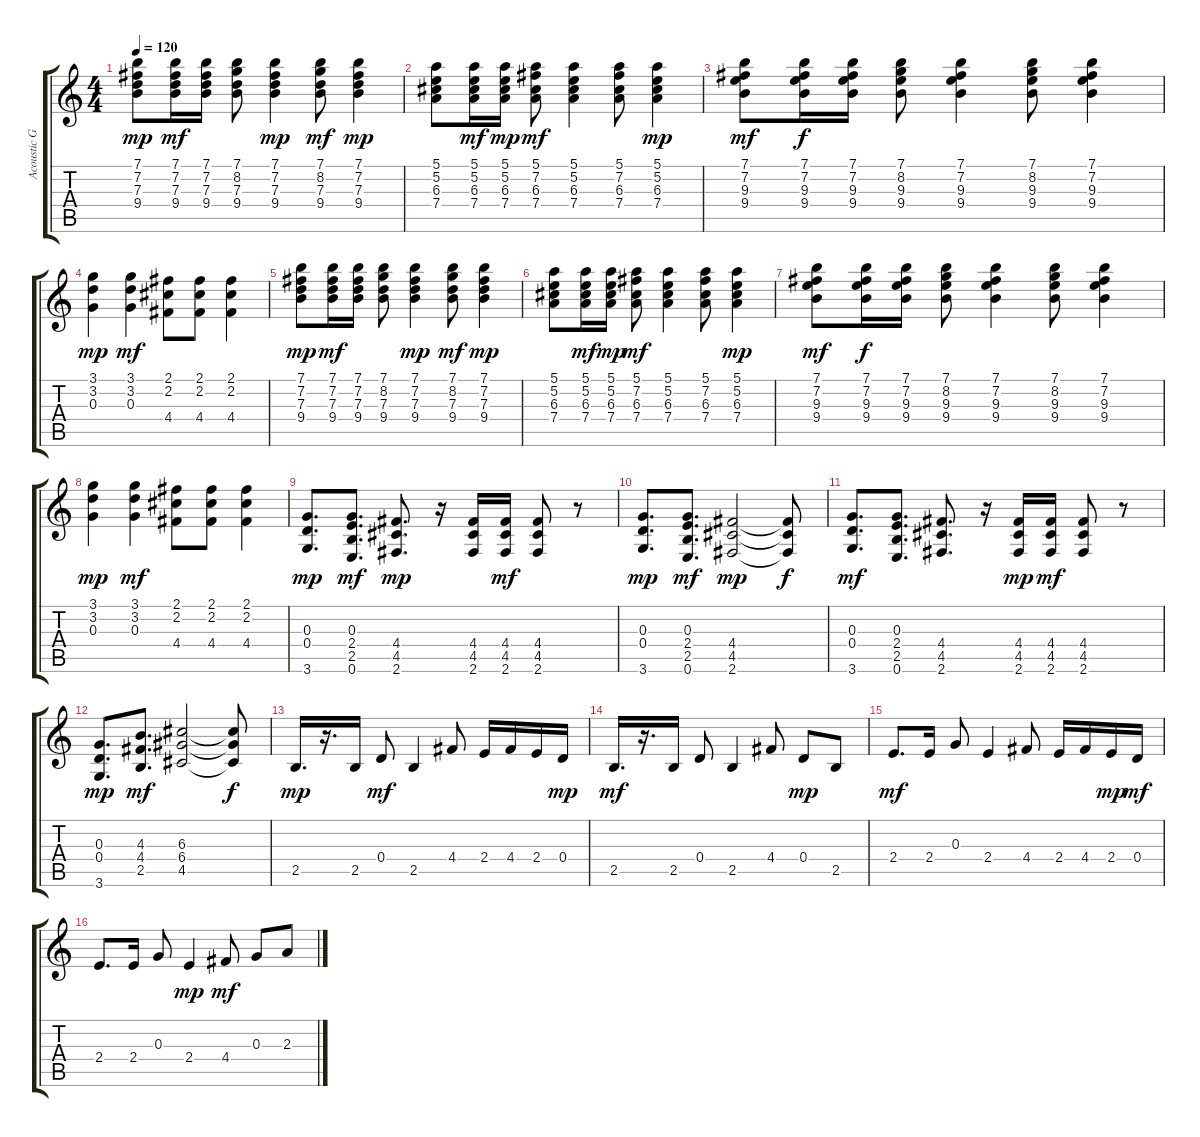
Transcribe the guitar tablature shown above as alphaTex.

\track ("Acoustic Guitar" "Acoustic G") {instrument acousticguitarnylon}
\staff {score tabs}
\tuning (E4 B3 G3 D3 A2 E2) {hide}
\ts (4 4)
\tempo 120
\clef g2
\ks c
(7.1 7.2 7.3 9.4).8{dy mp} (7.1 7.2 7.3 9.4).16{dy mf} (7.1 7.2 7.3 9.4).16 (7.1 8.2 7.3 9.4).8 (7.1 7.2 7.3 9.4).4{dy mp} (7.1 8.2 7.3 9.4).8{dy mf} (7.1 7.2 7.3 9.4).4{dy mp} |
(5.1 5.2 6.3 7.4).8 (5.1 5.2 6.3 7.4).16{dy mf} (5.1 5.2 6.3 7.4).16{dy mp} (5.1 7.2 6.3 7.4).8{dy mf} (5.1 5.2 6.3 7.4).4 (5.1 7.2 6.3 7.4).8 (5.1 5.2 6.3 7.4).4{dy mp} |
(7.1 7.2 9.3 9.4).8{dy mf} (7.1 7.2 9.3 9.4).16{dy f} (7.1 7.2 9.3 9.4).16 (7.1 8.2 9.3 9.4).8 (7.1 7.2 9.3 9.4).4 (7.1 8.2 9.3 9.4).8 (7.1 7.2 9.3 9.4).4 |
(3.1 3.2 0.3).4{dy mp} (3.1 3.2 0.3).4{dy mf} (2.1 2.2 4.4).8 (2.1 2.2 4.4).8 (2.1 2.2 4.4).4 |
(7.1 7.2 7.3 9.4).8{dy mp} (7.1 7.2 7.3 9.4).16{dy mf} (7.1 7.2 7.3 9.4).16 (7.1 8.2 7.3 9.4).8 (7.1 7.2 7.3 9.4).4{dy mp} (7.1 8.2 7.3 9.4).8{dy mf} (7.1 7.2 7.3 9.4).4{dy mp} |
(5.1 5.2 6.3 7.4).8 (5.1 5.2 6.3 7.4).16{dy mf} (5.1 5.2 6.3 7.4).16{dy mp} (5.1 7.2 6.3 7.4).8{dy mf} (5.1 5.2 6.3 7.4).4 (5.1 7.2 6.3 7.4).8 (5.1 5.2 6.3 7.4).4{dy mp} |
(7.1 7.2 9.3 9.4).8{dy mf} (7.1 7.2 9.3 9.4).16{dy f} (7.1 7.2 9.3 9.4).16 (7.1 8.2 9.3 9.4).8 (7.1 7.2 9.3 9.4).4 (7.1 8.2 9.3 9.4).8 (7.1 7.2 9.3 9.4).4 |
(3.1 3.2 0.3).4{dy mp} (3.1 3.2 0.3).4{dy mf} (2.1 2.2 4.4).8 (2.1 2.2 4.4).8 (2.1 2.2 4.4).4 |
(0.3 0.4 3.6).8{d dy mp} (0.3 2.4 2.5 0.6).8{d dy mf} (4.4 4.5 2.6).8{d dy mp} r.16 (4.4 4.5 2.6).16 (4.4 4.5 2.6).16{dy mf} (4.4 4.5 2.6).8 r.8 |
(0.3 0.4 3.6).8{d dy mp} (0.3 2.4 2.5 0.6).8{d dy mf} (4.4 4.5 2.6).2{dy mp} (4.4{t} 4.5{t} 2.6{t}).8{dy f} |
(0.3 0.4 3.6).8{d dy mf} (0.3 2.4 2.5 0.6).8{d} (4.4 4.5 2.6).8{d} r.16 (4.4 4.5 2.6).16{dy mp} (4.4 4.5 2.6).16{dy mf} (4.4 4.5 2.6).8 r.8 |
(0.3 0.4 3.6).8{d dy mp} (4.3 4.4 2.5).8{d dy mf} (6.3 6.4 4.5).2 (6.3{t} 6.4{t} 4.5{t}).8{dy f} |
2.5.16{d dy mp} r.16{d} 2.5.16 0.4.8{dy mf} 2.5.4 4.4.8 2.4.16 4.4.16 2.4.16 0.4.16{dy mp} |
2.5.16{d dy mf} r.16{d} 2.5.16 0.4.8 2.5.4 4.4.8 0.4.8{dy mp} 2.5.8 |
2.4.8{d dy mf} 2.4.16 0.3.8 2.4.4 4.4.8 2.4.16 4.4.16 2.4.16{dy mp} 0.4.16{dy mf} |
2.4.8{d} 2.4.16 0.3.8 2.4.4{dy mp} 4.4.8{dy mf} 0.3.8 2.3.8
